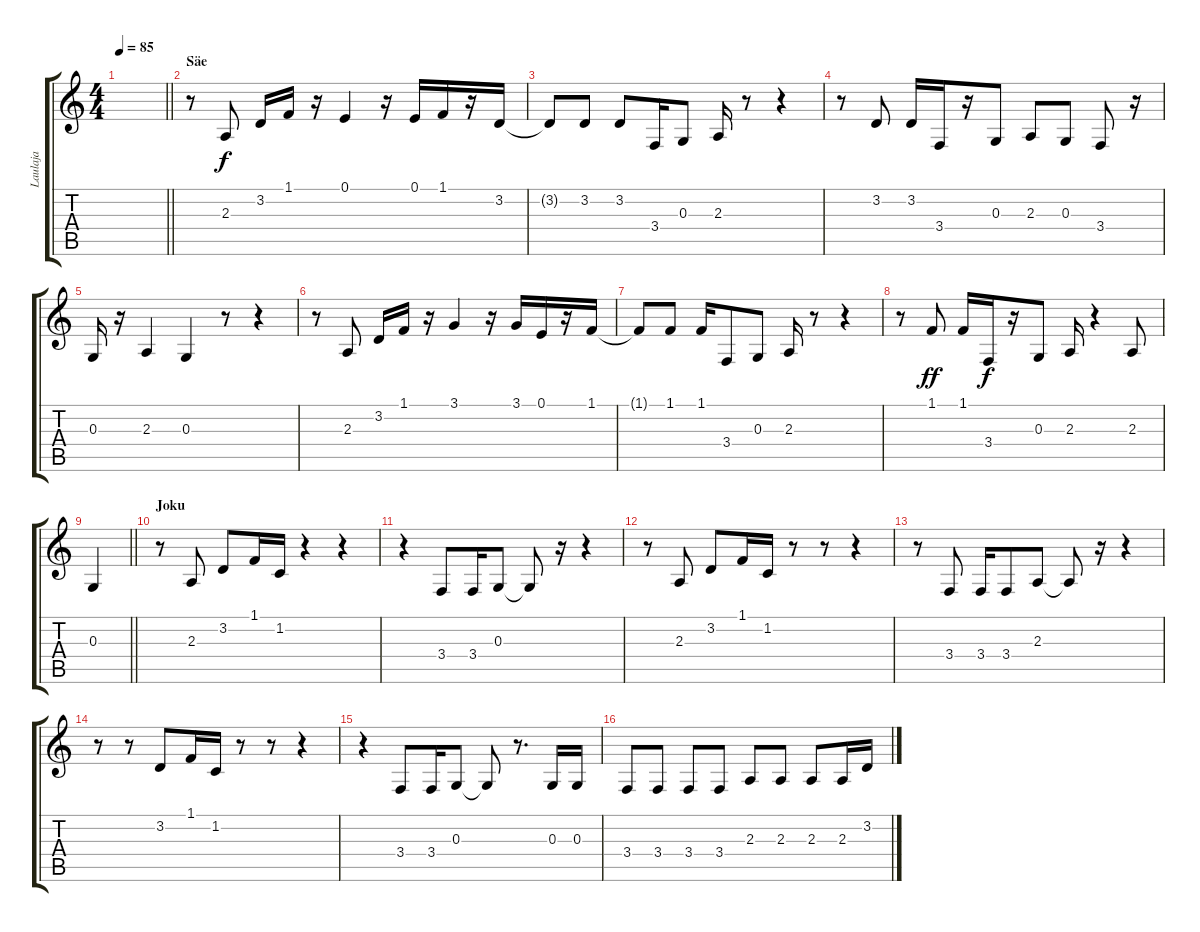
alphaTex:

\track ("Laulaja" "Laulaja") {instrument lead6voice}
\staff {score tabs}
\tuning (E4 B3 G3 D3 A2 E2) {hide}
\ts (4 4)
\tempo 85
\clef g2
\barLineRight lightlight
\ks c
|
\section ("" "Säe")
r.8 2.3.8 3.2.16 1.1.16 r.16 0.1.4 r.16 0.1.16 1.1.16 r.16 3.2.16 |
3.2{t}.8 3.2.8 3.2.8 3.4.16 0.3.8 2.3.16 r.8 r.4 |
r.8 3.2.8 3.2.16 3.4.16 r.16 0.3.8 2.3.8 0.3.8 3.4.8 r.16 |
0.3.16 r.16 2.3.4 0.3.4 r.8 r.4 |
r.8 2.3.8 3.2.16 1.1.16 r.16 3.1.4 r.16 3.1.16 0.1.16 r.16 1.1.16 |
1.1{t}.8 1.1.8 1.1.16 3.4.8 0.3.8 2.3.16 r.8 r.4 |
r.8 1.1.8{dy ff} 1.1.16 3.4.16{dy f} r.16 0.3.8 2.3.16 r.4 2.3.8 |
\barLineRight lightlight
0.3.4 |
\section ("" "Joku")
r.8 2.3.8 3.2.8 1.1.16 1.2.16 r.4 r.4 |
r.4 3.4.8 3.4.16 0.3.8 0.3{t}.8 r.16 r.4 |
r.8 2.3.8 3.2.8 1.1.16 1.2.16 r.8 r.8 r.4 |
r.8 3.4.8 3.4.16 3.4.8 2.3.8 2.3{t}.8 r.16 r.4 |
r.8 r.8 3.2.8 1.1.16 1.2.16 r.8 r.8 r.4 |
r.4 3.4.8 3.4.16 0.3.8 0.3{t}.8 r.8{d} 0.3.16 0.3.16 |
3.4.8 3.4.8 3.4.8 3.4.8 2.3.8 2.3.8 2.3.8 2.3.16 3.2.16
